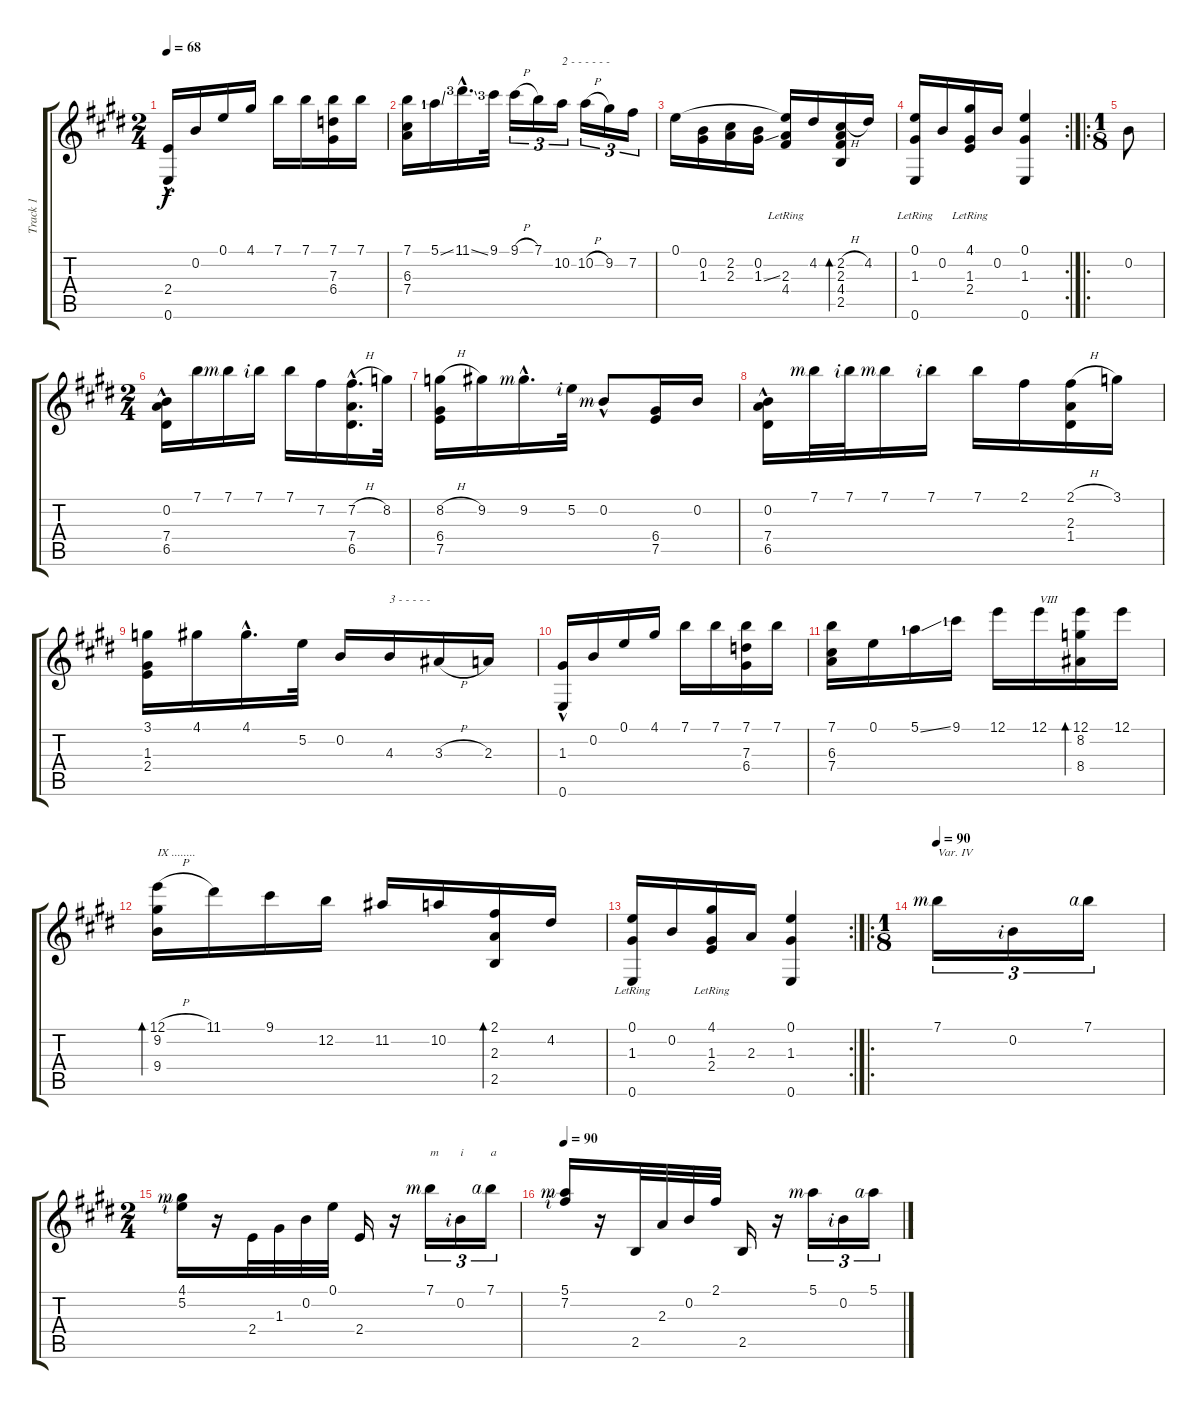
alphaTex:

\track ("Track 1" "Track 1") {instrument acousticguitarnylon}
\staff {score tabs}
\tuning (E4 B3 G3 D3 A2 E2) {hide}
\ts (2 4)
\tempo 68
\clef g2
\ks e
(2.4 0.6{hac}).16{dy f} 0.2.16 0.1.16 4.1.16 7.1.16 7.1.16 (7.1 7.3 6.4).16 7.1.16 |
(7.1 6.3 7.4).16 5.1{ss lf 2}.16 11.1{ss hac lf 4}.16{d} 9.1{lf 4}.32 9.1{h}.16{tu (3 2)} 7.1.16{tu (3 2)} 10.2.16{tu (3 2) txt "2 - - - - - -"} 10.2{h}.16{tu (3 2)} 9.2.16{tu (3 2)} 7.2.16{tu (3 2)} |
0.1.16 (0.2 1.3).16 (2.2 2.3).16 (0.2 1.3{ss}).16 (0.1{t} 2.3{lr} 4.4{lr}).16 4.2.16 (2.2{h} 2.3 4.4 2.5).16{bd 120} 4.2.16 |
\rc 2
(0.1{lr} 1.3 0.6).16 0.2.16 (4.1{lr} 1.3 2.4).16 0.2.16 (0.1 1.3 0.6).4 |
\ro
\ts (1 8)
0.2.8 |
\ts (2 4)
(0.2 7.4{hac} 6.5{hac}).16 7.1.16 7.1{rf 3}.16 7.1{rf 2}.16 7.1.16 7.2.16 (7.2{h hac} 7.4 6.5).16{d} 8.2.32 |
(8.2{h} 6.4 7.5).16 9.2.16 9.2{hac rf 3}.16{d} 5.2{rf 2}.32 0.2{hac rf 3}.8 (6.4 7.5).16 0.2.16 |
(0.2 7.4{hac} 6.5{hac}).16 7.1{rf 3}.32 7.1{rf 2}.32 7.1{rf 3}.16 7.1{rf 2}.16 7.1.16 2.1.16 (2.1{h} 2.3 1.4).16 3.1.16 |
(3.1 1.3 2.4).16 4.1.16 4.1{hac}.16{d} 5.2.32 0.2.16 4.3.16{txt "3 - - - - -"} 3.3{h}.16 2.3.16 |
(1.3 0.6{hac}).16 0.2.16 0.1.16 4.1.16 7.1.16 7.1.16 (7.1 7.3 6.4).16 7.1.16 |
(7.1 6.3 7.4).16 0.1.16 5.1{ss lf 2}.16 9.1{lf 2}.16 12.1.16 12.1.16{txt "VIII"} (12.1 8.2 8.4).16{bd 120} 12.1.16 |
(12.1{h} 9.2 9.4).16{bd 120 txt "IX ........"} 11.1.16 9.1.16 12.2.16 11.2.16 10.2.16 (2.1 2.3 2.5).16{bd 120} 4.2.16 |
\rc 2
(0.1{lr} 1.3 0.6).16 0.2.16 (4.1{lr} 1.3 2.4).16 2.3.16 (0.1 1.3 0.6).4 |
\ro
\ts (1 8)
\tempo 90
7.1{rf 3}.16{tu (3 2) txt "Var. IV"} 0.2{rf 2}.16{tu (3 2)} 7.1{rf 4}.16{tu (3 2)} |
\ts (2 4)
(4.1{rf 3} 5.2{rf 2}).16 r.16 2.4.32 1.3.32 0.2.32 0.1.32 2.4.16 r.16 7.1{rf 3}.16{tu (3 2) txt "m"} 0.2{rf 2}.16{tu (3 2) txt "i"} 7.1{rf 4}.16{tu (3 2) txt "a"} |
\tempo 90
(5.1{rf 3} 7.2{rf 2}).16 r.16 2.5.32 2.3.32 0.2.32 2.1.32 2.5.16 r.16 5.1{rf 3}.16{tu (3 2)} 0.2{rf 2}.16{tu (3 2)} 5.1{rf 4}.16{tu (3 2)}
